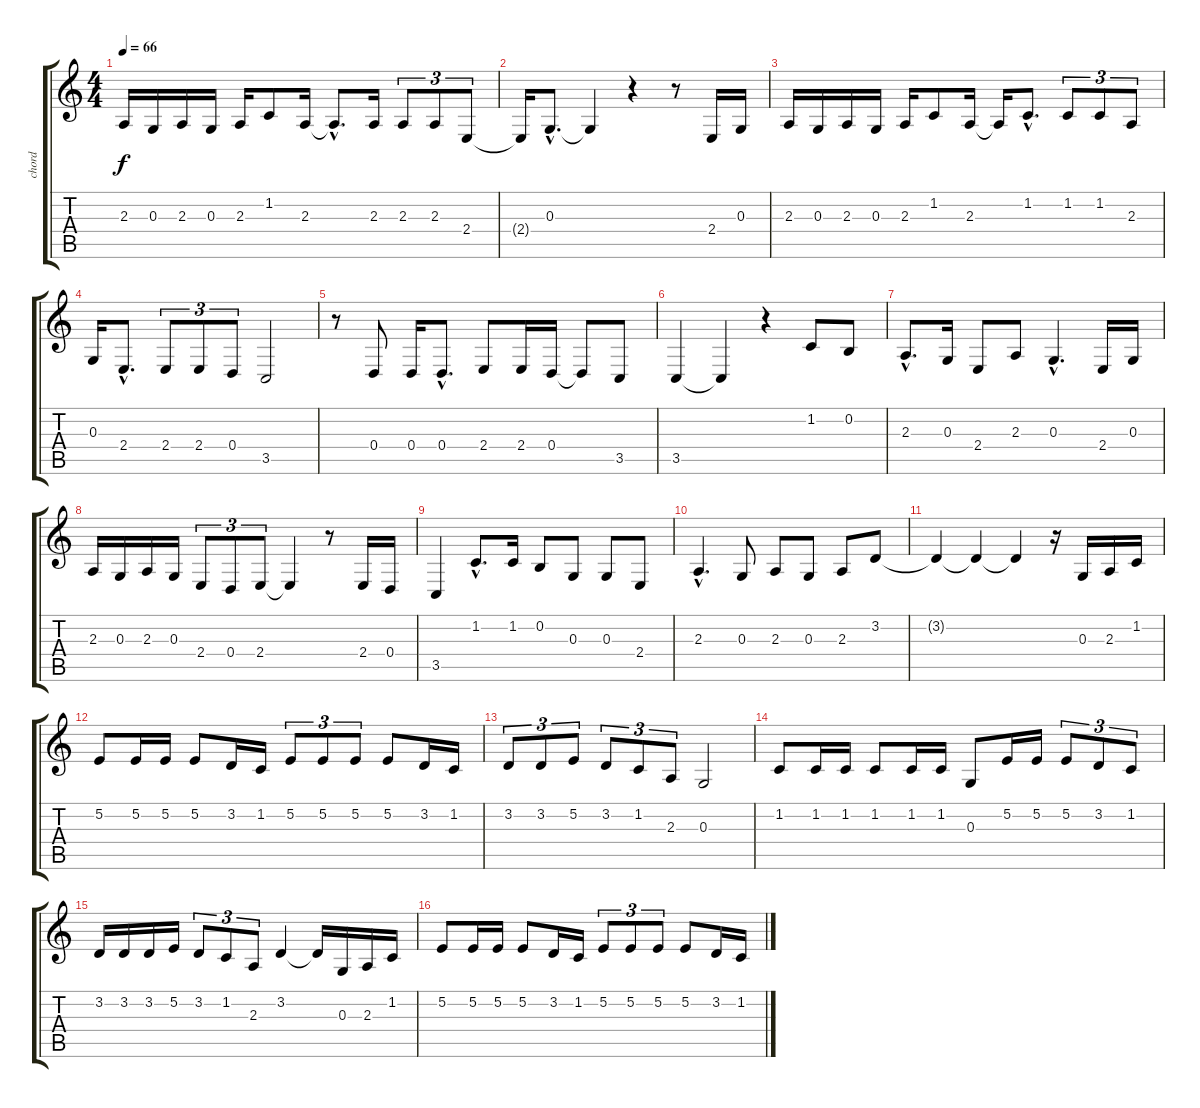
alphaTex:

\track ("chord" "chord") {instrument brightacousticpiano}
\staff {score tabs}
\tuning (E4 B3 G3 D3 A2 E2) {hide}
\ts (4 4)
\tempo 66
\clef g2
\ks c
2.3.16{dy f} 0.3.16 2.3.16 0.3.16 2.3.16 1.2.8 2.3.16 2.3{hac t}.8{d} 2.3.16 2.3.8{tu (3 2)} 2.3.8{tu (3 2)} 2.4.8{tu (3 2)} |
2.4{t}.16 0.3{hac}.8{d} 0.3{t}.4 r.4 r.8 2.4.16 0.3.16 |
2.3.16 0.3.16 2.3.16 0.3.16 2.3.16 1.2.8 2.3.16 2.3{t}.16 1.2{hac}.8{d} 1.2.8{tu (3 2)} 1.2.8{tu (3 2)} 2.3.8{tu (3 2)} |
0.3.16 2.4{hac}.8{d} 2.4.8{tu (3 2)} 2.4.8{tu (3 2)} 0.4.8{tu (3 2)} 3.5.2 |
r.8 0.4.8 0.4.16 0.4{hac}.8{d} 2.4.8 2.4.16 0.4.16 0.4{t}.8 3.5.8 |
3.5.4 3.5{t}.4 r.4 1.2.8 0.2.8 |
2.3{hac}.8{d} 0.3.16 2.4.8 2.3.8 0.3{hac}.4{d} 2.4.16 0.3.16 |
2.3.16 0.3.16 2.3.16 0.3.16 2.4.8{tu (3 2)} 0.4.8{tu (3 2)} 2.4.8{tu (3 2)} 2.4{t}.4 r.8 2.4.16 0.4.16 |
3.5.4 1.2{hac}.8{d} 1.2.16 0.2.8 0.3.8 0.3.8 2.4.8 |
2.3{hac}.4{d} 0.3.8 2.3.8 0.3.8 2.3.8 3.2.8 |
3.2{t}.4 3.2{t}.4 3.2{t}.4 r.16 0.3.16 2.3.16 1.2.16 |
5.2.8 5.2.16 5.2.16 5.2.8 3.2.16 1.2.16 5.2.8{tu (3 2)} 5.2.8{tu (3 2)} 5.2.8{tu (3 2)} 5.2.8 3.2.16 1.2.16 |
3.2.8{tu (3 2)} 3.2.8{tu (3 2)} 5.2.8{tu (3 2)} 3.2.8{tu (3 2)} 1.2.8{tu (3 2)} 2.3.8{tu (3 2)} 0.3.2 |
1.2.8 1.2.16 1.2.16 1.2.8 1.2.16 1.2.16 0.3.8 5.2.16 5.2.16 5.2.8{tu (3 2)} 3.2.8{tu (3 2)} 1.2.8{tu (3 2)} |
3.2.16 3.2.16 3.2.16 5.2.16 3.2.8{tu (3 2)} 1.2.8{tu (3 2)} 2.3.8{tu (3 2)} 3.2.4 3.2{t}.16 0.3.16 2.3.16 1.2.16 |
5.2.8 5.2.16 5.2.16 5.2.8 3.2.16 1.2.16 5.2.8{tu (3 2)} 5.2.8{tu (3 2)} 5.2.8{tu (3 2)} 5.2.8 3.2.16 1.2.16
